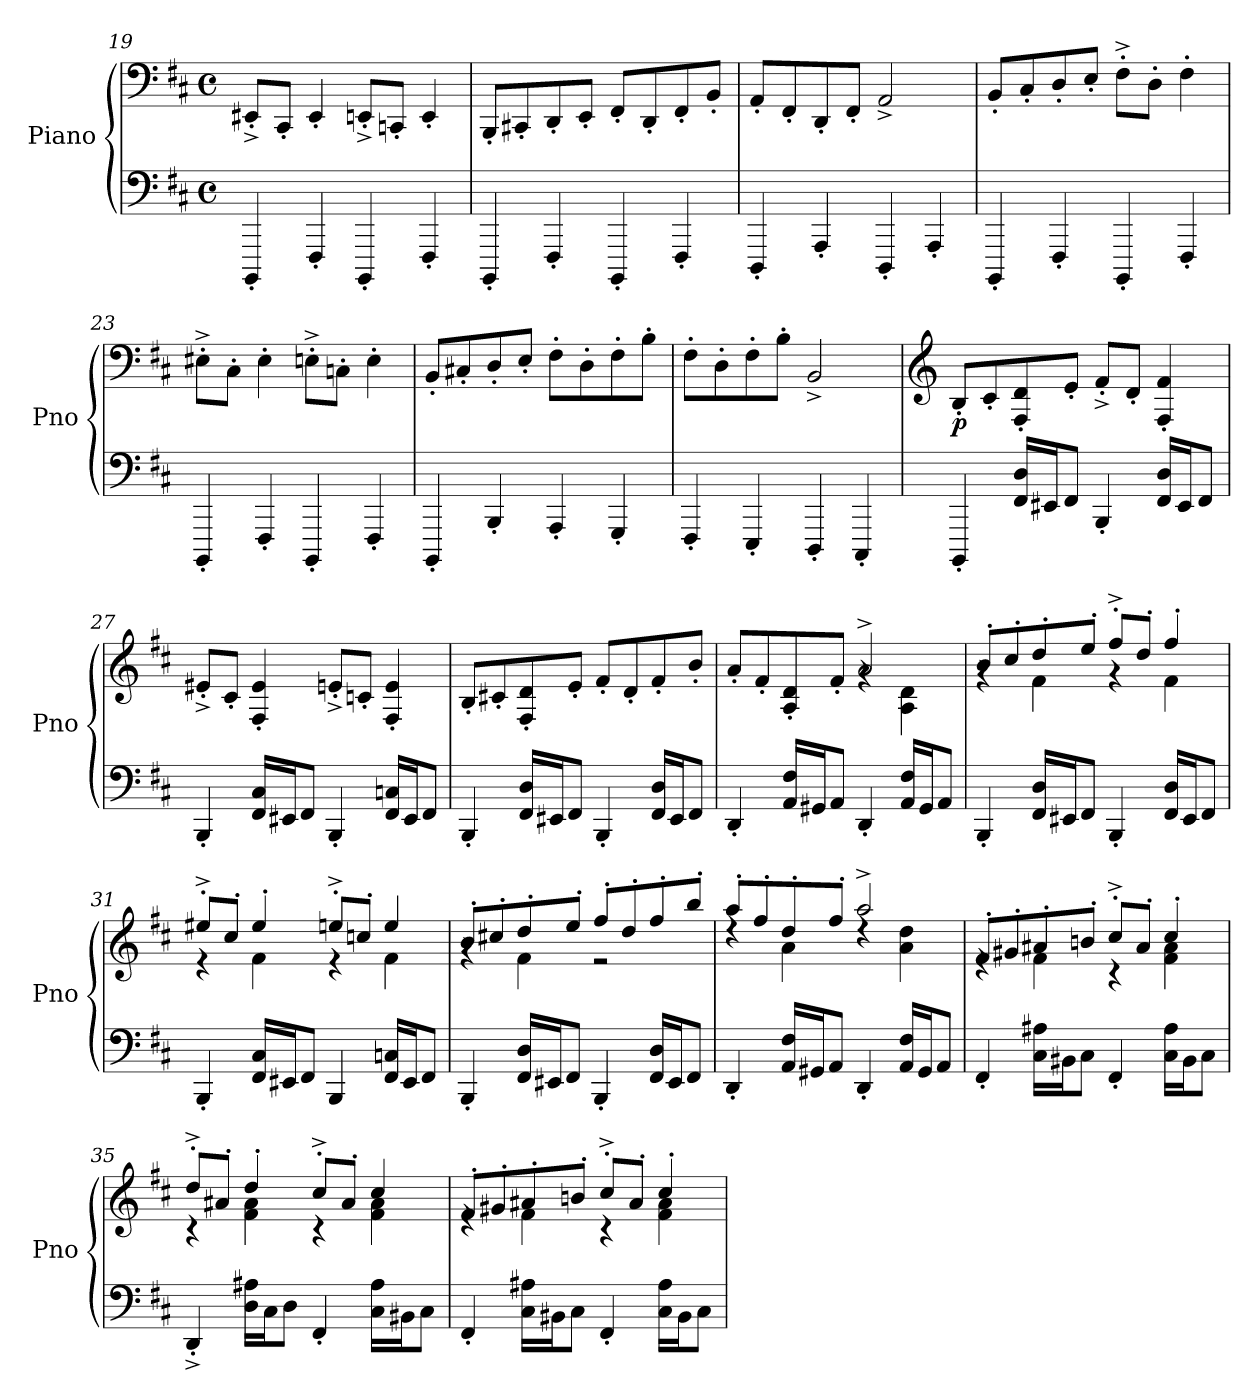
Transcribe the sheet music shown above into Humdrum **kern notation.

**kern	**kern	**dynam
*part1	*part1	*part1
*staff2	*staff1	*staff1/2
*I"Piano	*	*
*I'Pno	*	*
*clefF4	*clefF4	*
*k[f#c#]	*k[f#c#]	*
*M4/4	*M4/4	*
*met(c)	*met(c)	*
=19	=19	=19
4BBBB'/	8EE#X'^/L	.
.	8CC#'/J	.
4FFF#'/	4EE#'/	.
4BBBB'/	8EEn'^/L	.
.	8CCn'/J	.
4FFF#'/	4EE'/	.
=20	=20	=20
4BBBB'/	8BBB'/L	.
.	8CC#X'/	.
4FFF#'/	8DD'/	.
.	8EE'/J	.
4BBBB'/	8FF#'/L	.
.	8DD'/	.
4FFF#'/	8FF#'/	.
.	8BB'/J	.
=21	=21	=21
4DDD'/	8AA'/L	.
.	8FF#'/	.
4AAA'/	8DD'/	.
.	8FF#'/J	.
4DDD'/	2AA^/	.
4AAA'/	.	.
!!LO:PB:g=z
=22	=22	=22
4BBBB'/	8BB'/L	.
.	8C#'/	.
4FFF#'/	8D'/	.
.	8E'/J	.
4BBBB'/	8F#'^\L	.
.	8D'\J	.
4FFF#'/	4F#'\	.
=23	=23	=23
4BBBB'/	8E#X'^\L	.
.	8C#'\J	.
4FFF#'/	4E#'\	.
4BBBB'/	8En'^\L	.
.	8Cn'\J	.
4FFF#'/	4E'\	.
=24	=24	=24
4BBBB'/	8BB'/L	.
.	8C#X'/	.
4BBB'/	8D'/	.
.	8E'/J	.
4AAA'/	8F#'\L	.
.	8D'\	.
4GGG'/	8F#'\	.
.	8B'\J	.
=25	=25	=25
4FFF#'/	8F#'\L	.
.	8D'\	.
4EEE'/	8F#'\	.
.	8B'\J	.
4DDD'/	2BB^/	.
4CCC#'/	.	.
!!LO:LB:g=z
=26	=26	=26
*	*clefG2	*
!	!	!LO:DY:b
4BBBB'/	8B'/L	p
.	8c#'/	.
16FF#/ 16D/LL	8F#/' 8d/'	.
16EE#X/J	.	.
8FF#/J	8e'/J	.
4BBB'/	8f#'^/L	.
.	8d'/J	.
16FF#/ 16D/LL	4F#/' 4f#/'	.
16EE#/J	.	.
8FF#/J	.	.
=27	=27	=27
4BBB'/	8e#X'^/L	.
.	8c#'/J	.
16FF#/ 16C#/LL	4F#/' 4e#/'	.
16EE#X/J	.	.
8FF#/J	.	.
4BBB'/	8en'^/L	.
.	8cn'/J	.
16FF#/ 16Cn/LL	4F#/' 4e/'	.
16EE#/J	.	.
8FF#/J	.	.
=28	=28	=28
4BBB'/	8B'/L	.
.	8c#X'/	.
16FF#/ 16D/LL	8F#/' 8d/'	.
16EE#X/J	.	.
8FF#/J	8e'/J	.
4BBB'/	8f#'/L	.
.	8d'/	.
16FF#/ 16D/LL	8f#'/	.
16EE#/J	.	.
8FF#/J	8b'/J	.
=29	=29	=29
*	*^	*
4DD'/	8a'/L	2ryy	.
.	8f#'/	.	.
16AA/ 16F#/LL	8A/' 8d/'	.	.
16GG#X/J	.	.	.
8AA/J	8f#'/J	.	.
4DD'/	2a^/	4rg	.
16AA/ 16F#/LL	.	4A\ 4d\	.
16GG#/J	.	.	.
8AA/J	.	.	.
!!LO:LB:g=z	!!
=30	=30	=30	=30
4BBB'/	8b'/L	4rg	.
.	8cc#'/	.	.
16FF#/ 16D/LL	8dd'/	4f#\	.
16EE#X/J	.	.	.
8FF#/J	8ee'/J	.	.
4BBB'/	8ff#'^/L	4rg	.
.	8dd'/J	.	.
16FF#/ 16D/LL	4ff#'/	4f#\	.
16EE#/J	.	.	.
8FF#/J	.	.	.
=31	=31	=31	=31
4BBB'/	8ee#X'^/L	4r	.
.	8cc#'/J	.	.
16FF#/ 16C#/LL	4ee#'/	4f#\	.
16EE#X/J	.	.	.
8FF#/J	.	.	.
4BBB/	8een^'/L	4r	.
.	8ccn'/J	.	.
16FF#/ 16Cn/LL	4ee/	4f#\	.
16EE#/J	.	.	.
8FF#/J	.	.	.
=32	=32	=32	=32
4BBB'/	8b'/L	4rg	.
.	8cc#X'/	.	.
16FF#/ 16D/LL	8dd'/	4f#\	.
16EE#X/J	.	.	.
8FF#/J	8ee'/J	.	.
4BBB'/	8ff#'/L	2r	.
.	8dd'/	.	.
16FF#/ 16D/LL	8ff#'/	.	.
16EE#/J	.	.	.
8FF#/J	8bb'/J	.	.
=33	=33	=33	=33
4DD'/	8aa'/L	4rdd	.
.	8ff#'/	.	.
16AA/ 16F#/LL	8dd'/	4a\	.
16GG#X/J	.	.	.
8AA/J	8ff#'/J	.	.
4DD'/	2aa^/	4rdd	.
16AA/ 16F#/LL	.	4a\ 4dd\	.
16GG#/J	.	.	.
8AA/J	.	.	.
!!LO:LB:g=z	!!
=34	=34	=34	=34
4FF#'/	8f#'/L	4re	.
!	!	!	!LO:DY:b
.	8g#X'/	.	other-dynamics
16C#\ 16A#X\LL	8a#X'/	4f#\	.
16BB#X\J	.	.	.
8C#\J	8bn'/J	.	.
4FF#'/	8cc#'^/L	4r	.
.	8a#'/J	.	.
16C#\ 16A#\LL	4cc#'/	4f#\ 4a#\	.
16BB#\J	.	.	.
8C#\J	.	.	.
=35	=35	=35	=35
4DD'^/	8dd'^/L	4r	.
.	8a#X'/J	.	.
16D\ 16A#X\LL	4dd'/	4f#\ 4a#\	.
16C#\J	.	.	.
8D\J	.	.	.
4FF#'/	8cc#'^/L	4r	.
.	8a#'/J	.	.
16C#\ 16A#\LL	4cc#/	4f#\ 4a#\	.
16BB#X\J	.	.	.
8C#\J	.	.	.
=36	=36	=36	=36
4FF#'/	8f#'/L	4re	.
!	!	!	!LO:DY:b
.	8g#X'/	.	other-dynamics
16C#\ 16A#X\LL	8a#X'/	4f#\	.
16BB#X\J	.	.	.
8C#\J	8bn'/J	.	.
4FF#'/	8cc#'^/L	4r	.
.	8a#'/J	.	.
16C#\ 16A#\LL	4cc#'/	4f#\ 4a#\	.
16BB#\J	.	.	.
8C#\J	.	.	.
*	*v	*v	*
=	=	=
*-	*-	*-
